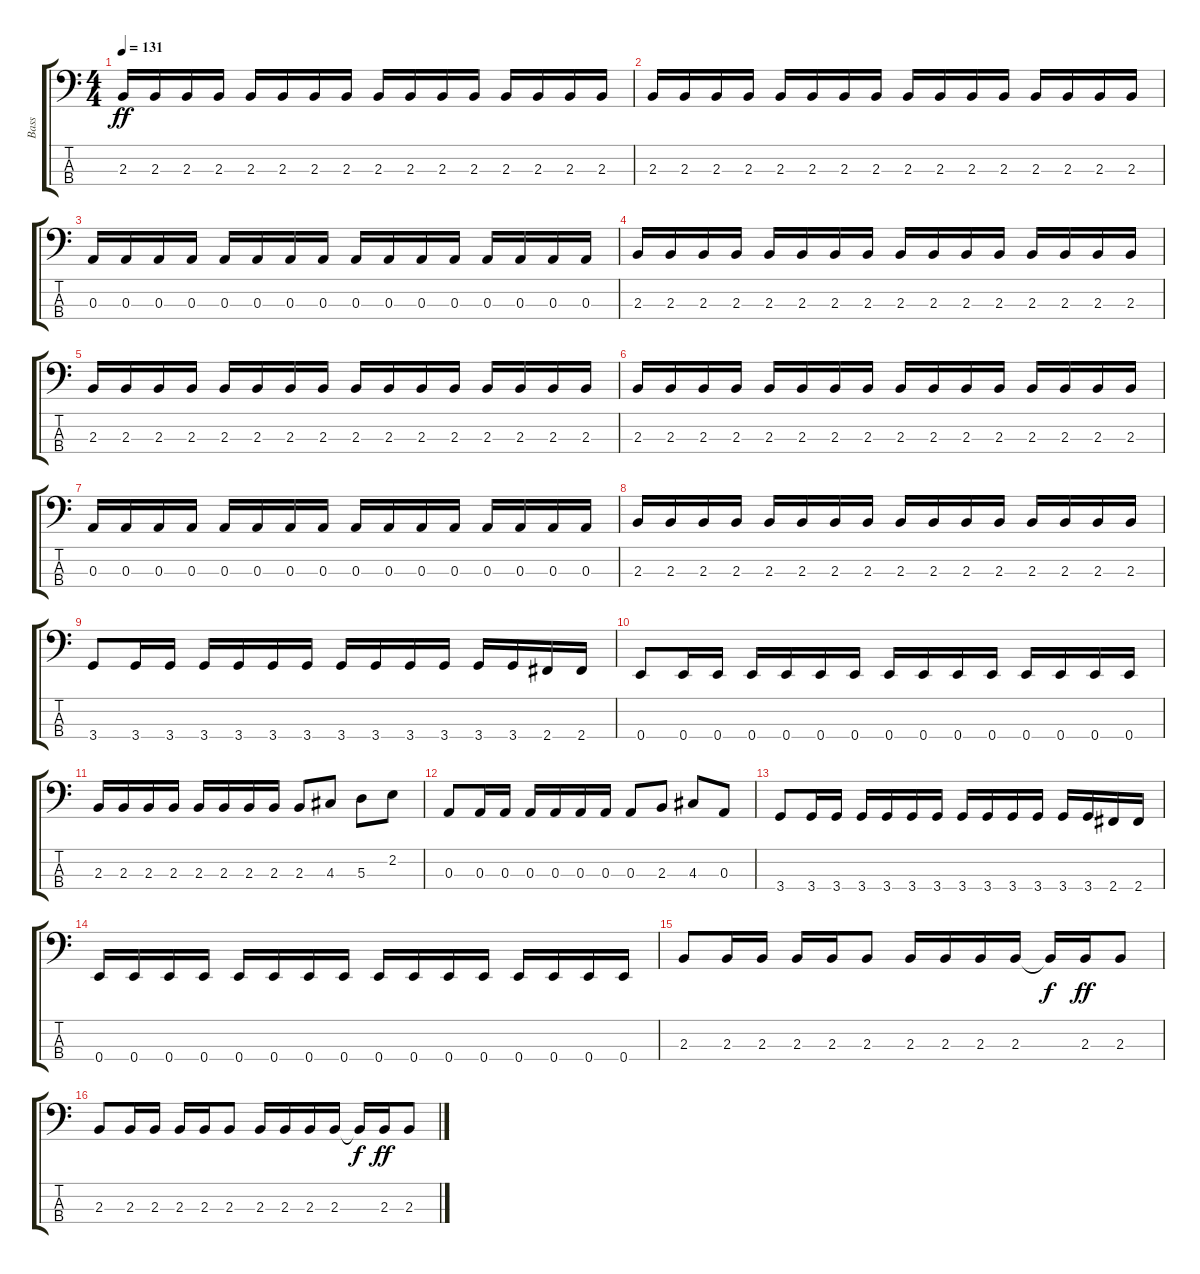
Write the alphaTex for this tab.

\track ("Bass" "Bass") {instrument electricbassfinger}
\staff {score tabs}
\tuning (G2 D2 A1 E1) {hide}
\ts (4 4)
\tempo 131
\clef f4
\ks c
2.3.16{dy ff} 2.3.16 2.3.16 2.3.16 2.3.16 2.3.16 2.3.16 2.3.16 2.3.16 2.3.16 2.3.16 2.3.16 2.3.16 2.3.16 2.3.16 2.3.16 |
2.3.16 2.3.16 2.3.16 2.3.16 2.3.16 2.3.16 2.3.16 2.3.16 2.3.16 2.3.16 2.3.16 2.3.16 2.3.16 2.3.16 2.3.16 2.3.16 |
0.3.16 0.3.16 0.3.16 0.3.16 0.3.16 0.3.16 0.3.16 0.3.16 0.3.16 0.3.16 0.3.16 0.3.16 0.3.16 0.3.16 0.3.16 0.3.16 |
2.3.16 2.3.16 2.3.16 2.3.16 2.3.16 2.3.16 2.3.16 2.3.16 2.3.16 2.3.16 2.3.16 2.3.16 2.3.16 2.3.16 2.3.16 2.3.16 |
2.3.16 2.3.16 2.3.16 2.3.16 2.3.16 2.3.16 2.3.16 2.3.16 2.3.16 2.3.16 2.3.16 2.3.16 2.3.16 2.3.16 2.3.16 2.3.16 |
2.3.16 2.3.16 2.3.16 2.3.16 2.3.16 2.3.16 2.3.16 2.3.16 2.3.16 2.3.16 2.3.16 2.3.16 2.3.16 2.3.16 2.3.16 2.3.16 |
0.3.16 0.3.16 0.3.16 0.3.16 0.3.16 0.3.16 0.3.16 0.3.16 0.3.16 0.3.16 0.3.16 0.3.16 0.3.16 0.3.16 0.3.16 0.3.16 |
2.3.16 2.3.16 2.3.16 2.3.16 2.3.16 2.3.16 2.3.16 2.3.16 2.3.16 2.3.16 2.3.16 2.3.16 2.3.16 2.3.16 2.3.16 2.3.16 |
3.4.8 3.4.16 3.4.16 3.4.16 3.4.16 3.4.16 3.4.16 3.4.16 3.4.16 3.4.16 3.4.16 3.4.16 3.4.16 2.4.16 2.4.16 |
0.4.8 0.4.16 0.4.16 0.4.16 0.4.16 0.4.16 0.4.16 0.4.16 0.4.16 0.4.16 0.4.16 0.4.16 0.4.16 0.4.16 0.4.16 |
2.3.16 2.3.16 2.3.16 2.3.16 2.3.16 2.3.16 2.3.16 2.3.16 2.3.8 4.3.8 5.3.8 2.2.8 |
0.3.8 0.3.16 0.3.16 0.3.16 0.3.16 0.3.16 0.3.16 0.3.8 2.3.8 4.3.8 0.3.8 |
3.4.8 3.4.16 3.4.16 3.4.16 3.4.16 3.4.16 3.4.16 3.4.16 3.4.16 3.4.16 3.4.16 3.4.16 3.4.16 2.4.16 2.4.16 |
0.4.16 0.4.16 0.4.16 0.4.16 0.4.16 0.4.16 0.4.16 0.4.16 0.4.16 0.4.16 0.4.16 0.4.16 0.4.16 0.4.16 0.4.16 0.4.16 |
2.3.8 2.3.16 2.3.16 2.3.16 2.3.16 2.3.8 2.3.16 2.3.16 2.3.16 2.3.16 2.3{t}.16{dy f} 2.3.16{dy ff} 2.3.8 |
2.3.8 2.3.16 2.3.16 2.3.16 2.3.16 2.3.8 2.3.16 2.3.16 2.3.16 2.3.16 2.3{t}.16{dy f} 2.3.16{dy ff} 2.3.8
